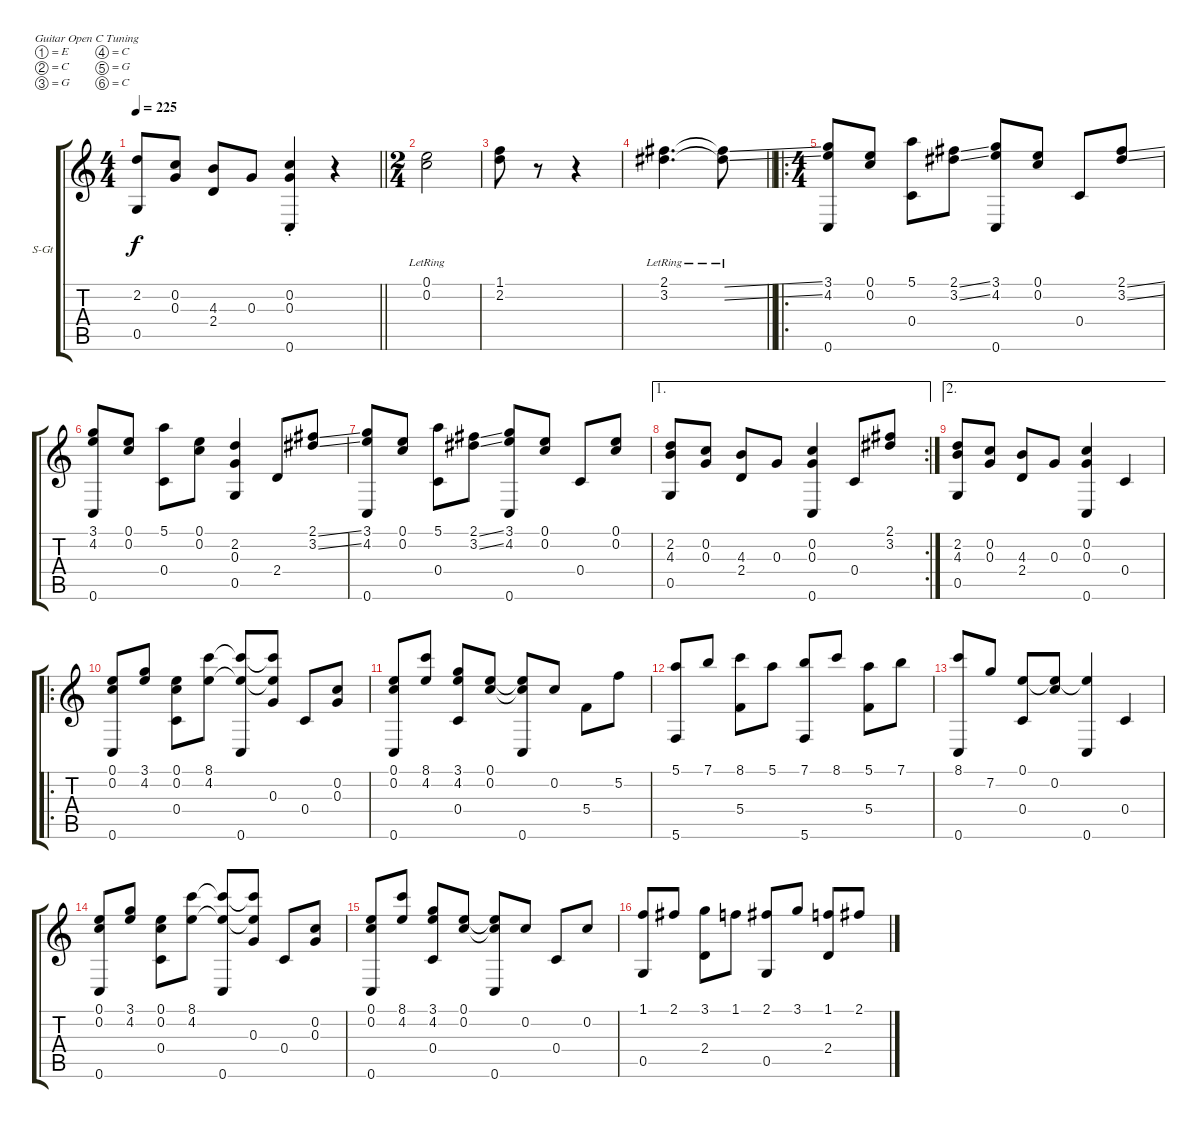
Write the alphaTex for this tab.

\bracketExtendMode groupsimilarinstruments
\firstSystemTrackNameOrientation horizontal
\otherSystemsTrackNameOrientation horizontal
\track ("Òô¹ì 1" "S-Gt") {instrument acousticguitarsteel}
\staff {score tabs}
\tuning (E4 C4 G3 C3 G2 C2)
\ts (4 4)
\tempo 225
\clef g2
\barLineRight lightlight
\ks c
(2.2 0.5).8{dy f} (0.2 0.3).8 (4.3 2.4).8 0.3.8 (0.2{st} 0.3 0.6{st}).4 r.4 |
\ts (2 4)
\beaming (8 2 2 2 2)
(0.1{lr} 0.2{lr}).2 |
(1.1 2.2).8 r.8 r.4 |
\barLineRight lightlight
(2.1{lr} 3.2{lr}).4{d} (2.1{ss lr t} 3.2{ss lr t}).8 |
\ro
\ts (4 4)
\beaming (8 2 2 2 2)
(3.1 4.2 0.6).8 (0.1 0.2).8 (5.1 0.4).8 (2.1{ss} 3.2{ss}).8 (3.1 4.2 0.6).8 (0.1 0.2).8 0.4.8 (2.1{ss} 3.2{ss}).8 |
(3.1 4.2 0.6).8 (0.1 0.2).8 (5.1 0.4).8 (0.1 0.2).8 (2.2 0.3 0.5).4 2.4.8 (2.1{ss} 3.2{ss}).8 |
(3.1 4.2 0.6).8 (0.1 0.2).8 (5.1 0.4).8 (2.1{ss} 3.2{ss}).8 (3.1 4.2 0.6).8 (0.1 0.2).8 0.4.8 (0.1 0.2).8 |
\ae 1
\rc 2
(2.2 4.3 0.5).8 (0.2 0.3).8 (4.3 2.4).8 0.3.8 (0.2 0.3 0.6).4 0.4.8 (2.1 3.2).8 |
\ae 2
(2.2 4.3 0.5).8 (0.2 0.3).8 (4.3 2.4).8 0.3.8 (0.2 0.3 0.6).4 0.4.4 |
\ro
(0.1 0.2 0.6).8 (3.1 4.2).8 (0.1 0.2 0.4).8 (8.1 4.2).8 (0.6 8.1{t} 4.2{t}).8 (8.1{t} 4.2{t} 0.3).8 0.4.8 (0.2 0.3).8 |
(0.1 0.2 0.6).8 (8.1 4.2).8 (3.1 4.2 0.4).8 (0.1 0.2).8 (0.1{t} 0.2{t} 0.6).8 0.2.8 5.4.8 5.2.8 |
(5.1 5.6).8 7.1.8 (8.1 5.4).8 5.1.8 (7.1 5.6).8 8.1.8 (5.1 5.4).8 7.1.8 |
(8.1 0.6).8 7.2.8 (0.1 0.4).8 (0.2 0.1{t}).8 (0.1{t} 0.6).4 0.4.4 |
(0.1 0.2 0.6).8 (3.1 4.2).8 (0.1 0.2 0.4).8 (8.1 4.2).8 (0.6 8.1{t} 4.2{t}).8 (8.1{t} 4.2{t} 0.3).8 0.4.8 (0.2 0.3).8 |
(0.1 0.2 0.6).8 (8.1 4.2).8 (3.1 4.2 0.4).8 (0.1 0.2).8 (0.1{t} 0.2{t} 0.6).8 0.2.8 0.4.8 0.2.8 |
(1.1 0.5).8 2.1.8 (3.1 2.4).8 1.1.8 (2.1 0.5).8 3.1.8 (1.1 2.4).8 2.1.8
